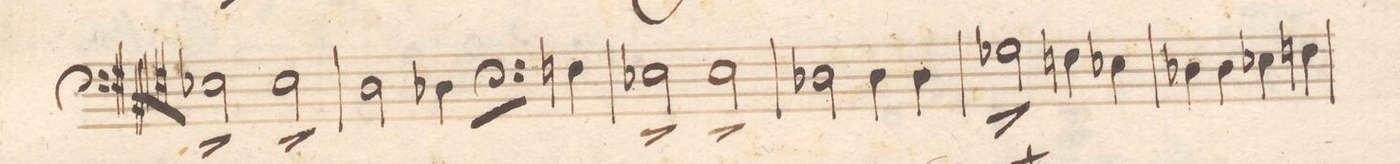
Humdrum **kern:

**kern	**dynam
*I"Basso e Violoncello.	*
*clefC4	*
*k[f#c#]	*
*met(c|)	*
*M2/2	*
2B-X\^<	.
2B-\^<	.
=29	=29
2A\	.
4A-X\	.
*clefF4	*
4Fn\	.
=30	=30
2E-X\^<	.
2E-\^<	.
=31	=31
2D-X\	.
4D-\	.
4D-\	.
=32	=32
2G-X\^<	.
4Fn\	.
4E-X\	.
=33	=33
4D-X\	.
4D-\	.
4E-X\	.
4Fn\	.
=34	=34
*-	*-
